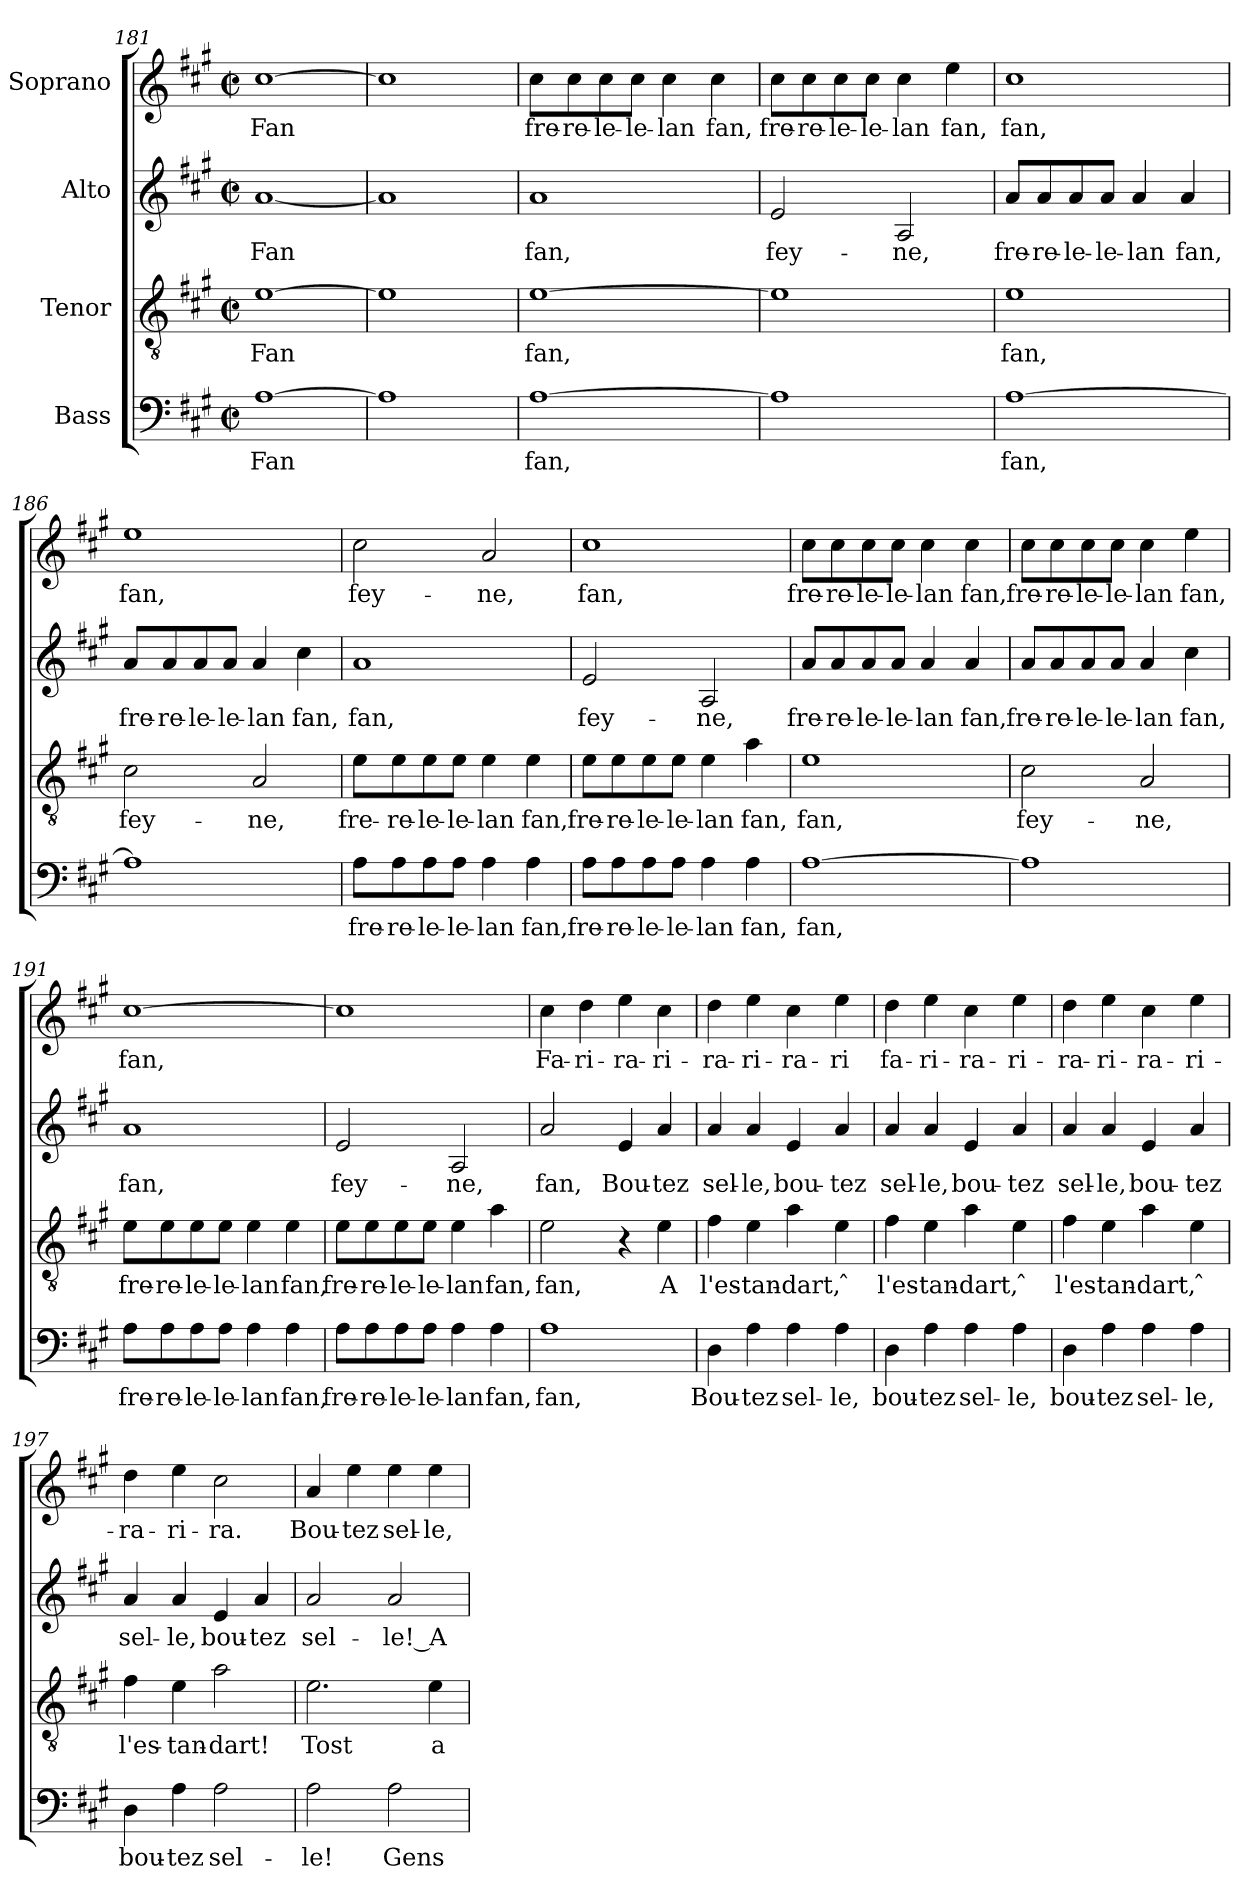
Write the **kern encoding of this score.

**kern	**text	**kern	**text	**kern	**text	**kern	**text
*part4	*part4	*part3	*part3	*part2	*part2	*part1	*part1
*staff4	*staff4	*staff3	*staff3	*staff2	*staff2	*staff1	*staff1
*I"Bass	*	*I"Tenor	*	*I"Alto	*	*I"Soprano	*
!!LO:PB:g=z
*clefF4	*	*clefGv2	*	*clefG2	*	*clefG2	*
*k[f#c#g#]	*	*k[f#c#g#]	*	*k[f#c#g#]	*	*k[f#c#g#]	*
*A:	*	*A:	*	*A:	*	*A:	*
*M2/2	*	*M2/2	*	*M2/2	*	*M2/2	*
*met(c|)	*	*met(c|)	*	*met(c|)	*	*met(c|)	*
=181	=181	=181	=181	=181	=181	=181	=181
[1A	Fan	[1e	Fan	[1a	Fan	[1cc#	Fan
=182	=182	=182	=182	=182	=182	=182	=182
1A]	.	1e]	.	1a]	.	1cc#]	.
=183	=183	=183	=183	=183	=183	=183	=183
[1A	fan,	[1e	fan,	1a	fan,	8cc#\L	fre-
.	.	.	.	.	.	8cc#\	-re-
.	.	.	.	.	.	8cc#\	-le-
.	.	.	.	.	.	8cc#\J	-le-
.	.	.	.	.	.	4cc#\	-lan
.	.	.	.	.	.	4cc#\	fan,
=184	=184	=184	=184	=184	=184	=184	=184
1A]	.	1e]	.	2e/	fey-	8cc#\L	fre-
.	.	.	.	.	.	8cc#\	-re-
.	.	.	.	.	.	8cc#\	-le-
.	.	.	.	.	.	8cc#\J	-le-
.	.	.	.	2A/	-ne,	4cc#\	-lan
.	.	.	.	.	.	4ee\	fan,
=185	=185	=185	=185	=185	=185	=185	=185
[1A	fan,	1e	fan,	8a/L	fre-	1cc#	fan,
.	.	.	.	8a/	-re-	.	.
.	.	.	.	8a/	-le-	.	.
.	.	.	.	8a/J	-le-	.	.
.	.	.	.	4a/	-lan	.	.
.	.	.	.	4a/	fan,	.	.
=186	=186	=186	=186	=186	=186	=186	=186
1A]	.	2c#\	fey-	8a/L	fre-	1ee	fan,
.	.	.	.	8a/	-re-	.	.
.	.	.	.	8a/	-le-	.	.
.	.	.	.	8a/J	-le-	.	.
.	.	2A/	-ne,	4a/	-lan	.	.
.	.	.	.	4cc#\	fan,	.	.
!!LO:LB:g=z
=187	=187	=187	=187	=187	=187	=187	=187
8A\L	fre-	8e\L	fre-	1a	fan,	2cc#\	fey-
8A\	-re-	8e\	-re-	.	.	.	.
8A\	-le-	8e\	-le-	.	.	.	.
8A\J	-le-	8e\J	-le-	.	.	.	.
4A\	-lan	4e\	-lan	.	.	2a/	-ne,
4A\	fan,	4e\	fan,	.	.	.	.
=188	=188	=188	=188	=188	=188	=188	=188
8A\L	fre-	8e\L	fre-	2e/	fey-	1cc#	fan,
8A\	-re-	8e\	-re-	.	.	.	.
8A\	-le-	8e\	-le-	.	.	.	.
8A\J	-le-	8e\J	-le-	.	.	.	.
4A\	-lan	4e\	-lan	2A/	-ne,	.	.
4A\	fan,	4a\	fan,	.	.	.	.
=189	=189	=189	=189	=189	=189	=189	=189
[1A	fan,	1e	fan,	8a/L	fre-	8cc#\L	fre-
.	.	.	.	8a/	-re-	8cc#\	-re-
.	.	.	.	8a/	-le-	8cc#\	-le-
.	.	.	.	8a/J	-le-	8cc#\J	-le-
.	.	.	.	4a/	-lan	4cc#\	-lan
.	.	.	.	4a/	fan,	4cc#\	fan,
=190	=190	=190	=190	=190	=190	=190	=190
1A]	.	2c#\	fey-	8a/L	fre-	8cc#\L	fre-
.	.	.	.	8a/	-re-	8cc#\	-re-
.	.	.	.	8a/	-le-	8cc#\	-le-
.	.	.	.	8a/J	-le-	8cc#\J	-le-
.	.	2A/	-ne,	4a/	-lan	4cc#\	-lan
.	.	.	.	4cc#\	fan,	4ee\	fan,
=191	=191	=191	=191	=191	=191	=191	=191
8A\L	fre-	8e\L	fre-	1a	fan,	[1cc#	fan,
8A\	-re-	8e\	-re-	.	.	.	.
8A\	-le-	8e\	-le-	.	.	.	.
8A\J	-le-	8e\J	-le-	.	.	.	.
4A\	-lan	4e\	-lan	.	.	.	.
4A\	fan,	4e\	fan,	.	.	.	.
=192	=192	=192	=192	=192	=192	=192	=192
8A\L	fre-	8e\L	fre-	2e/	fey-	1cc#]	.
8A\	-re-	8e\	-re-	.	.	.	.
8A\	-le-	8e\	-le-	.	.	.	.
8A\J	-le-	8e\J	-le-	.	.	.	.
4A\	-lan	4e\	-lan	2A/	-ne,	.	.
4A\	fan,	4a\	fan,	.	.	.	.
!!LO:LB:g=z
=193	=193	=193	=193	=193	=193	=193	=193
1A	fan,	2e\	fan,	2a/	fan,	4cc#\	Fa-
.	.	.	.	.	.	4dd\	-ri-
.	.	4r	.	4e/	Bou-	4ee\	-ra-
.	.	4e\	A	4a/	-tez	4cc#\	-ri-
=194	=194	=194	=194	=194	=194	=194	=194
4D\	Bou-	4f#\	l'es-	4a/	sel-	4dd\	-ra-
4A\	-tez	4e\	-tan-	4a/	-le,	4ee\	-ri-
4A\	sel-	4a\	-dart,	4e/	bou-	4cc#\	-ra-
4A\	-le,	4e\	ˆ	4a/	-tez	4ee\	-ri
=195	=195	=195	=195	=195	=195	=195	=195
4D\	bou-	4f#\	l'es-	4a/	sel-	4dd\	fa-
4A\	-tez	4e\	-tan-	4a/	-le,	4ee\	-ri-
4A\	sel-	4a\	-dart,	4e/	bou-	4cc#\	-ra-
4A\	-le,	4e\	ˆ	4a/	-tez	4ee\	-ri-
=196	=196	=196	=196	=196	=196	=196	=196
4D\	bou-	4f#\	l'es-	4a/	sel-	4dd\	-ra-
4A\	-tez	4e\	-tan-	4a/	-le,	4ee\	-ri-
4A\	sel-	4a\	-dart,	4e/	bou-	4cc#\	-ra-
4A\	-le,	4e\	ˆ	4a/	-tez	4ee\	-ri-
=197	=197	=197	=197	=197	=197	=197	=197
4D\	bou-	4f#\	l'es-	4a/	sel-	4dd\	-ra-
4A\	-tez	4e\	-tan-	4a/	-le,	4ee\	-ri-
2A\	sel-	2a\	-dart!	4e/	bou-	2cc#\	-ra.
.	.	.	.	4a/	-tez	.	.
=198	=198	=198	=198	=198	=198	=198	=198
2A\	-le!	2.e\	Tost	2a/	sel-	4a/	Bou-
.	.	.	.	.	.	4ee\	-tez
2A\	Gens	.	.	2a/	-le!_A-	4ee\	sel-
.	.	4e\	a-	.	.	4ee\	-le,
=	=	=	=	=	=	=	=
*-	*-	*-	*-	*-	*-	*-	*-
